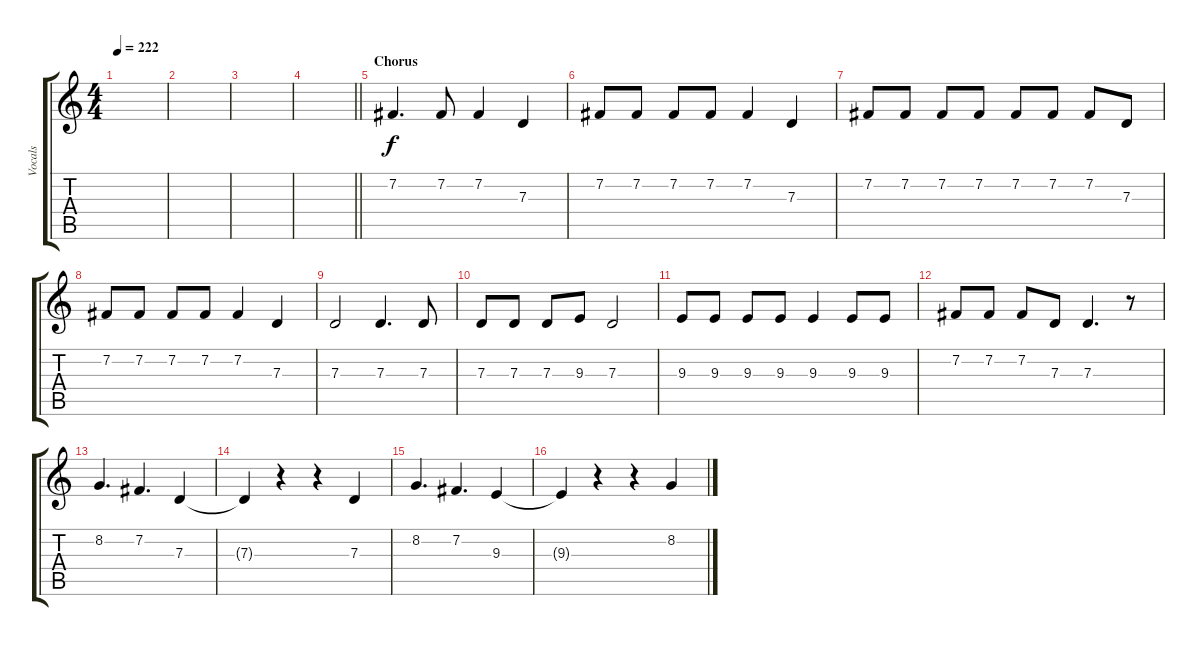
\track ("Vocals" "Vocals") {instrument altosax}
\staff {score tabs}
\tuning (E4 B3 G3 D3 A2 E2) {hide}
\ts (4 4)
\tempo 222
\clef g2
\ks c
|
|
|
\barLineRight lightlight
|
\section ("" "Chorus")
7.2.4{d} 7.2.8 7.2.4 7.3.4 |
7.2.8 7.2.8 7.2.8 7.2.8 7.2.4 7.3.4 |
7.2.8 7.2.8 7.2.8 7.2.8 7.2.8 7.2.8 7.2.8 7.3.8 |
7.2.8 7.2.8 7.2.8 7.2.8 7.2.4 7.3.4 |
7.3.2 7.3.4{d} 7.3.8 |
7.3.8 7.3.8 7.3.8 9.3.8 7.3.2 |
9.3.8 9.3.8 9.3.8 9.3.8 9.3.4 9.3.8 9.3.8 |
7.2.8 7.2.8 7.2.8 7.3.8 7.3.4{d} r.8 |
8.2.4{d} 7.2.4{d} 7.3.4 |
7.3{t}.4 r.4 r.4 7.3.4 |
8.2.4{d} 7.2.4{d} 9.3.4 |
9.3{t}.4 r.4 r.4 8.2.4
